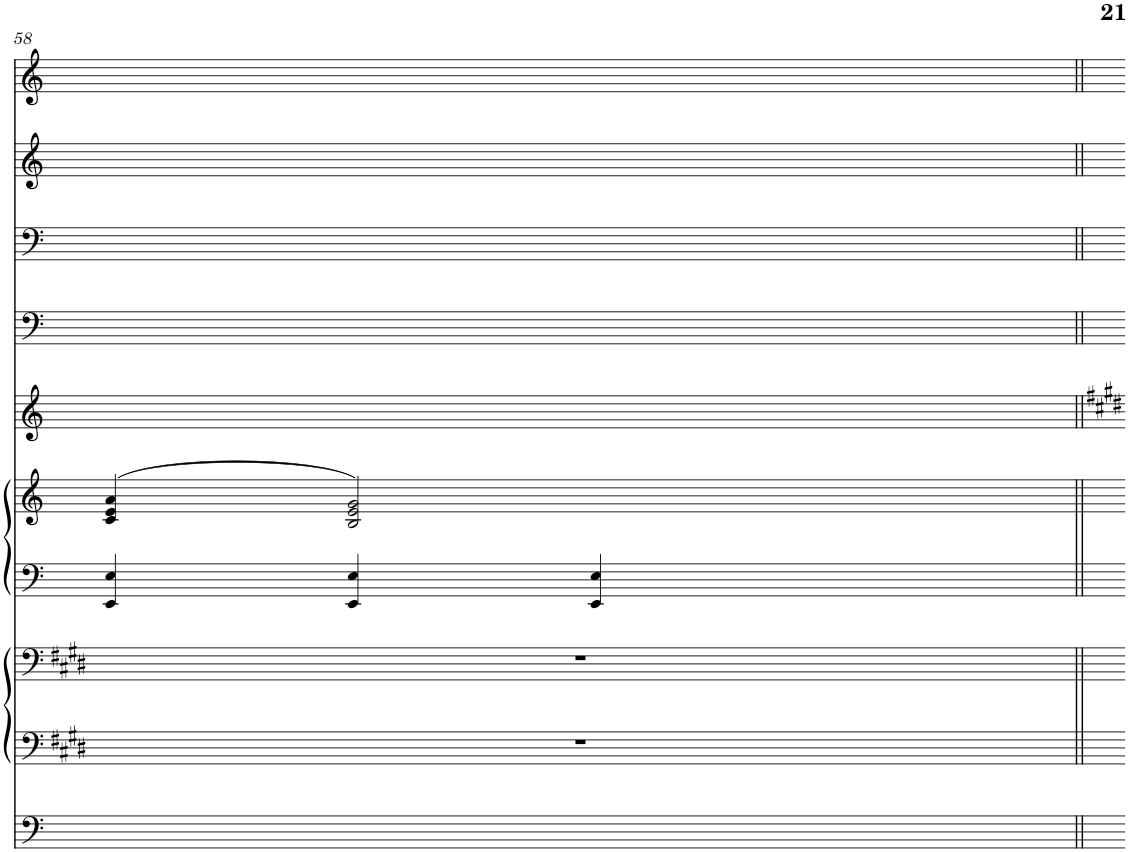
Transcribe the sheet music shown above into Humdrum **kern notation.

**kern	**kern	**kern	**kern	**kern	**kern	**kern	**kern	**kern	**kern
*part8	*part7	*part7	*part6	*part6	*part5	*part4	*part3	*part2	*part1
*staff10	*staff9	*staff8	*staff7	*staff6	*staff5	*staff4	*staff3	*staff2	*staff1
*I"Voice	*I"Piano	*	*I"Piano	*	*I"Voice	*I"Voice	*I"Voice	*I"Voice	*I"Voice
*I'V	*I'Pno	*	*I'Pno	*	*I'V	*I'V	*I'V	*I'V	*I'V
!!LO:PB:g=z
*clefF4	*clefF4	*clefF4	*clefF4	*clefG2	*clefG2	*clefF4	*clefF4	*clefG2	*clefG2
*k[]	*k[f#c#g#d#]	*k[f#c#g#d#]	*k[]	*k[]	*k[]	*k[]	*k[]	*k[]	*k[]
*M3/4	*	*	*M3/4	*M3/4	*	*M3/4	*M3/4	*M3/4	*M3/4
=58	=58	=58	=58	=58	=58	=58	=58	=58	=58
2.ryy	1r	1r	4EE/ 4E/	(>4c/ 4e/ 4a/	1ryy	2.ryy	2.ryy	2.ryy	2.ryy
.	.	.	4EE/ 4E/	2B/ 2e/ 2g/)	.	.	.	.	.
.	.	.	4EE/ 4E/	.	.	.	.	.	.
4ryy	.	.	4ryy	4ryy	.	4ryy	4ryy	4ryy	4ryy
=||	=||	=||	=||	=||	=||	=||	=||	=||	=||
*-	*-	*-	*-	*-	*-	*-	*-	*-	*-
